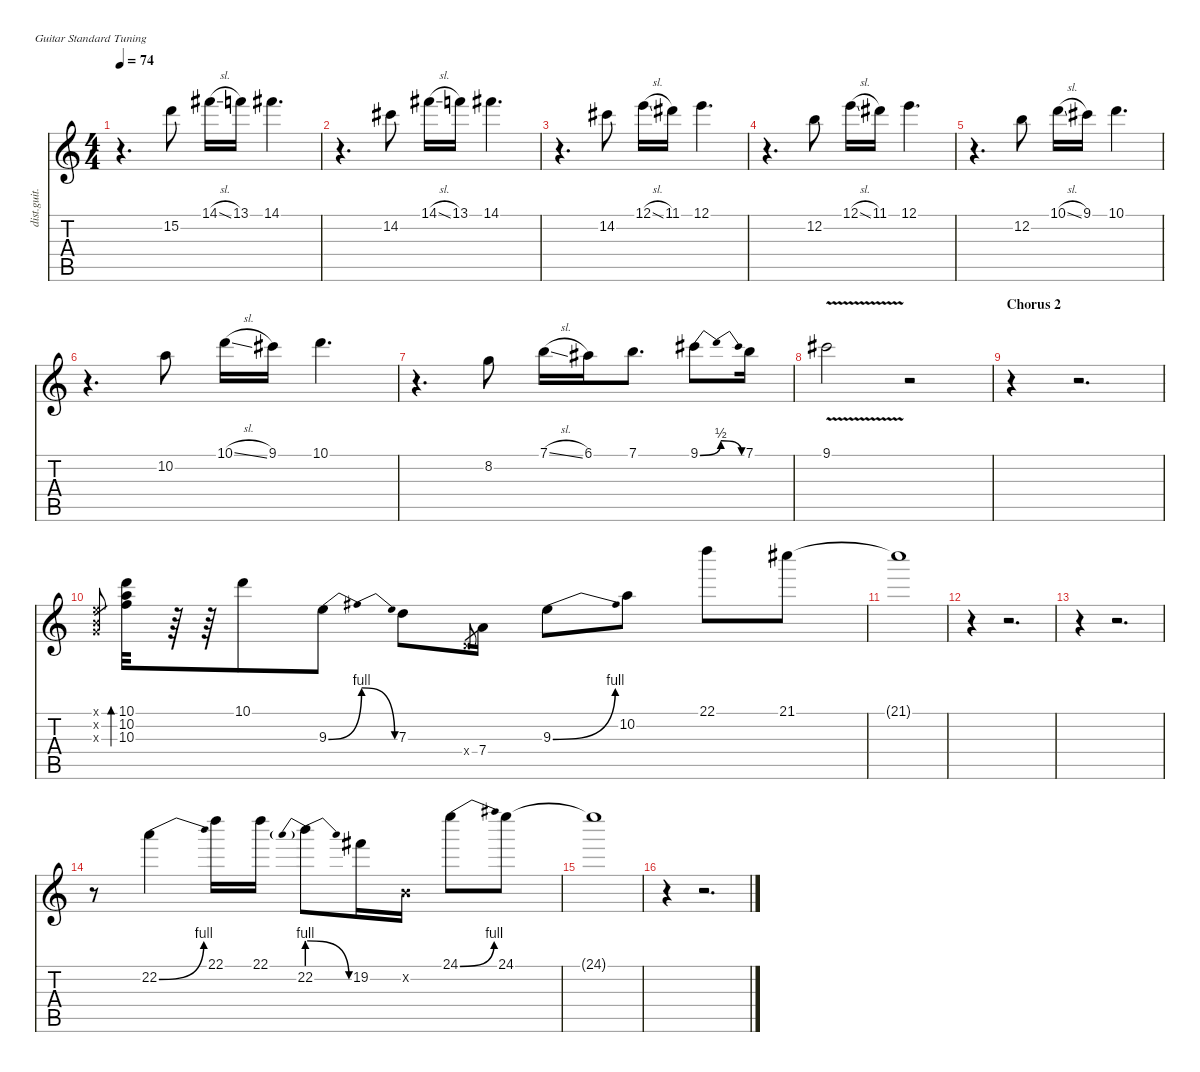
\defaultSystemsLayout 4
\hideDynamics
\bracketExtendMode nobrackets
\otherSystemsTrackNameOrientation horizontal
\track ("Solo Guitar #1" "dist.guit.") {instrument distortionguitar}
\staff {score tabs}
\tuning (E4 B3 G3 D3 A2 E2)
\ts (4 4)
\tempo 74
\clef g2
\ks c
r.4{d dy f} 15.2.8 14.1{sl acc #}.16 13.1.16 14.1{acc #}.4{d} |
r.4{d} 14.2{acc #}.8 14.1{sl acc #}.16 13.1.16 14.1{acc #}.4{d} |
r.4{d} 14.2{acc #}.8 12.1{sl}.16 11.1{acc #}.16 12.1.4{d} |
r.4{d} 12.2.8 12.1{sl}.16 11.1{acc #}.16 12.1.4{d} |
r.4{d} 12.2.8 10.1{sl}.16 9.1{acc #}.16 10.1.4{d} |
r.4{d} 10.2.8 10.1{sl}.16 9.1{acc #}.16 10.1.4{d} |
r.4{d} 8.2.8 7.1{sl}.16 6.1{acc #}.16 7.1.8{d} 9.1{be (bendrelease 0 0 30 2 30 2 60 0) acc #}.8 7.1.16 |
9.1{v acc #}.2 r.2 |
\section ("" "Chorus 2")
r.4 r.2{d} |
(0.1{x} 0.2{x} 0.3{x}).8{gr dy mf} (10.1 10.2 10.3).32{bd 240 dy f} r.64 r.64 10.1.8 9.3{be (bendrelease 0 0 30 4 30 4 60 0)}.8 7.3.8 0.4{x}.8{gr dy mf} 7.4.16{dy f} 9.3{be (bend 0 0 60 4)}.8 10.2.8 22.1.8 21.1{acc #}.8 |
21.1{t acc #}.1 |
r.4 r.2{d} |
r.4 r.2{d} |
r.8 22.2{be (bend 0 0 30 4)}.4 22.1.16 22.1.16 22.2{be (prebendrelease 0 4 39.999998399999996 0)}.8 19.2{acc #}.16 0.2{x}.16 24.1{be (bend 0 0 30 4)}.8 24.1.8 |
24.1{t}.1 |
r.4 r.2{d}
